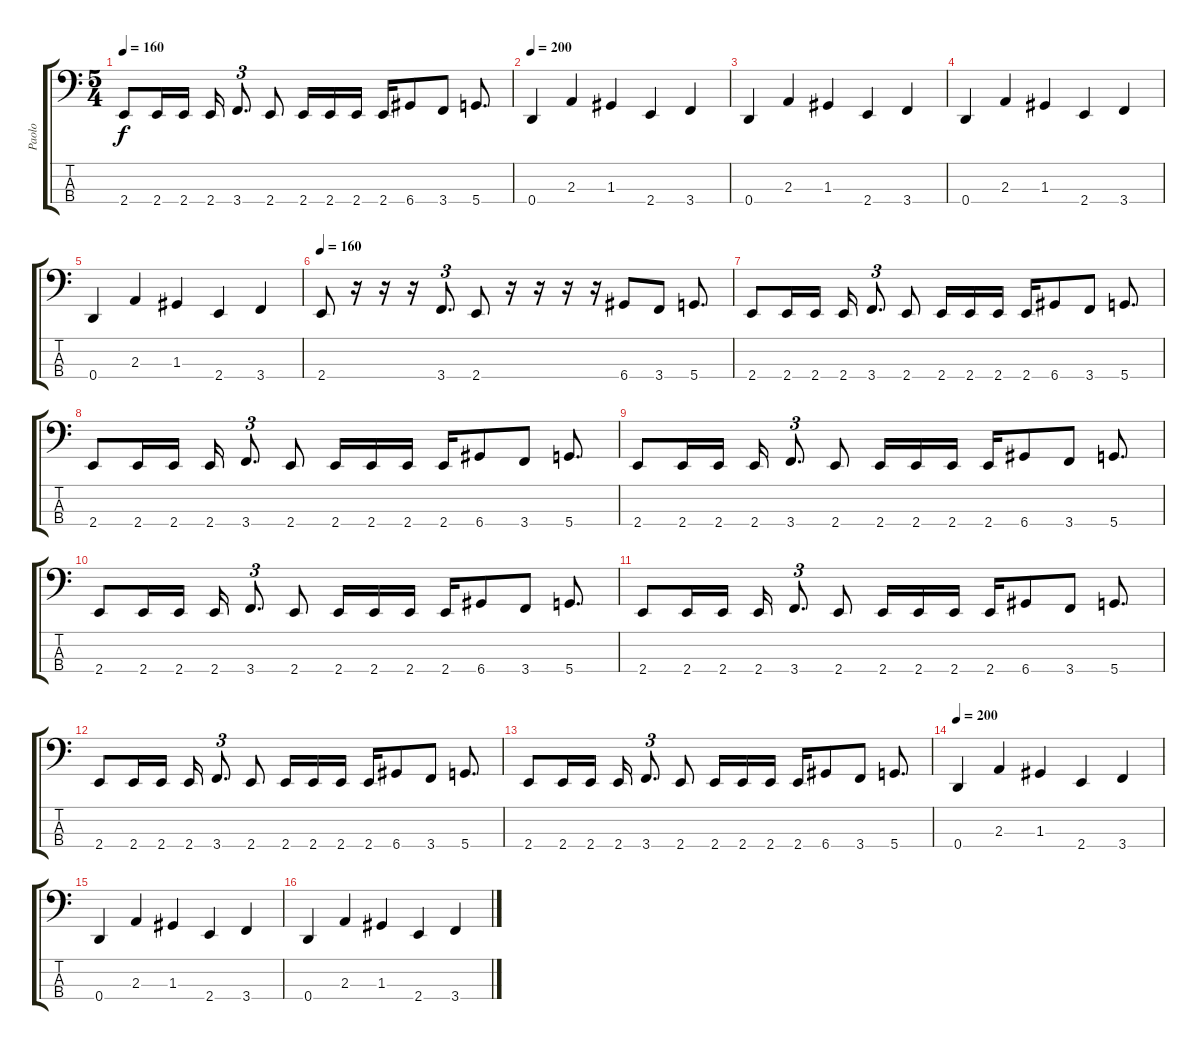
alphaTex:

\track ("Paolo" "Paolo") {instrument electricbasspick}
\staff {score tabs}
\tuning (F2 C2 G1 D1) {hide}
\ts (5 4)
\tempo 160
\clef f4
\ks c
2.4.8{dy f} 2.4.16 2.4.16 2.4.16 3.4.8{d tu (3 2)} 2.4.8 2.4.16 2.4.16 2.4.16 2.4.16 6.4.8 3.4.8 5.4.8{d} |
\tempo 200
0.4.4 2.3.4 1.3.4 2.4.4 3.4.4 |
0.4.4 2.3.4 1.3.4 2.4.4 3.4.4 |
0.4.4 2.3.4 1.3.4 2.4.4 3.4.4 |
0.4.4 2.3.4 1.3.4 2.4.4 3.4.4 |
\tempo 160
2.4.8 r.16 r.16 r.16 3.4.8{d tu (3 2)} 2.4.8 r.16 r.16 r.16 r.16 6.4.8 3.4.8 5.4.8{d} |
2.4.8 2.4.16 2.4.16 2.4.16 3.4.8{d tu (3 2)} 2.4.8 2.4.16 2.4.16 2.4.16 2.4.16 6.4.8 3.4.8 5.4.8{d} |
2.4.8 2.4.16 2.4.16 2.4.16 3.4.8{d tu (3 2)} 2.4.8 2.4.16 2.4.16 2.4.16 2.4.16 6.4.8 3.4.8 5.4.8{d} |
2.4.8 2.4.16 2.4.16 2.4.16 3.4.8{d tu (3 2)} 2.4.8 2.4.16 2.4.16 2.4.16 2.4.16 6.4.8 3.4.8 5.4.8{d} |
2.4.8 2.4.16 2.4.16 2.4.16 3.4.8{d tu (3 2)} 2.4.8 2.4.16 2.4.16 2.4.16 2.4.16 6.4.8 3.4.8 5.4.8{d} |
2.4.8 2.4.16 2.4.16 2.4.16 3.4.8{d tu (3 2)} 2.4.8 2.4.16 2.4.16 2.4.16 2.4.16 6.4.8 3.4.8 5.4.8{d} |
2.4.8 2.4.16 2.4.16 2.4.16 3.4.8{d tu (3 2)} 2.4.8 2.4.16 2.4.16 2.4.16 2.4.16 6.4.8 3.4.8 5.4.8{d} |
2.4.8 2.4.16 2.4.16 2.4.16 3.4.8{d tu (3 2)} 2.4.8 2.4.16 2.4.16 2.4.16 2.4.16 6.4.8 3.4.8 5.4.8{d} |
\tempo 200
0.4.4 2.3.4 1.3.4 2.4.4 3.4.4 |
0.4.4 2.3.4 1.3.4 2.4.4 3.4.4 |
0.4.4 2.3.4 1.3.4 2.4.4 3.4.4
